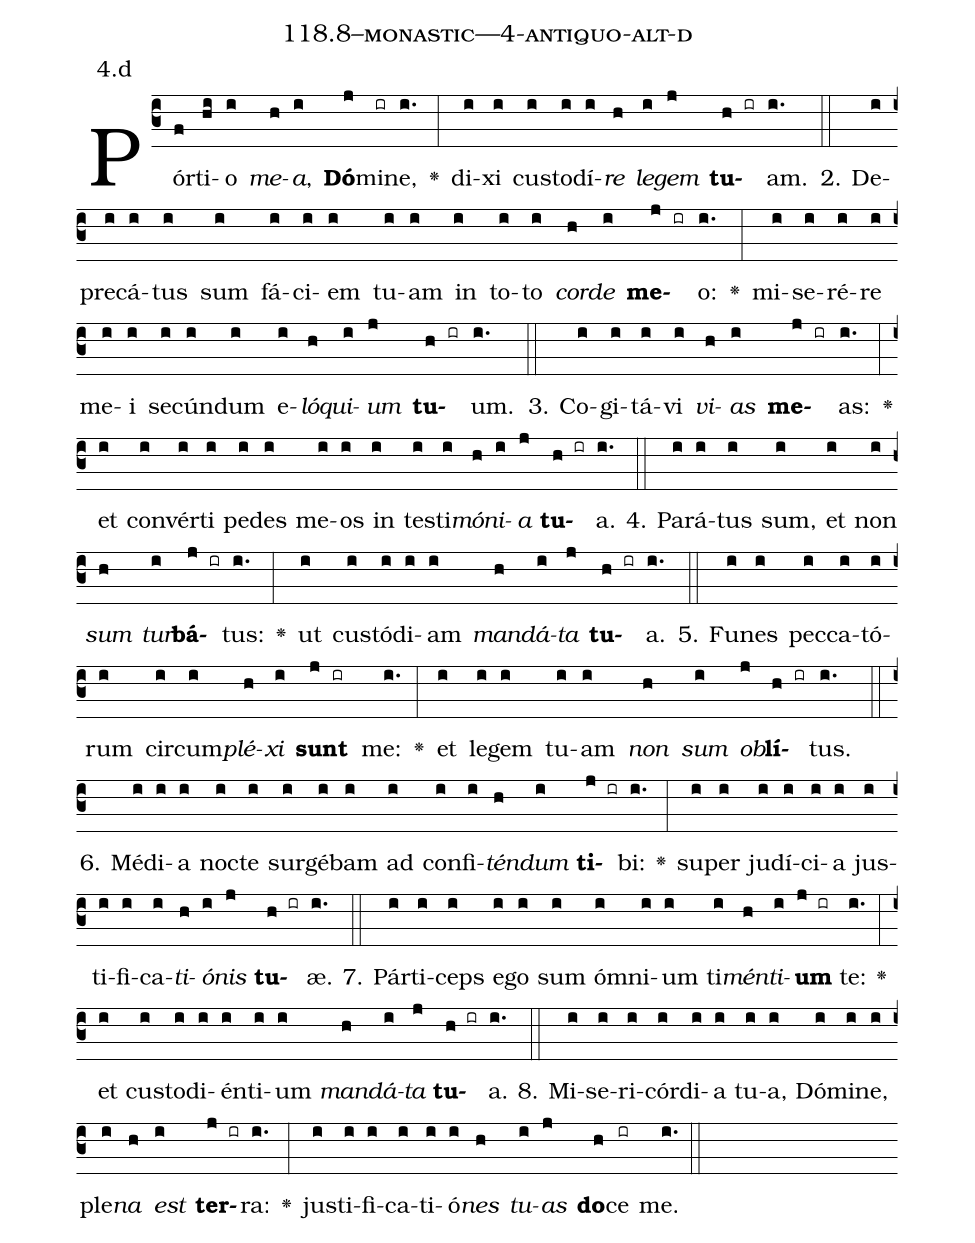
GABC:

name: 118.8--monastic---4-antiquo-alt-d;
annotation: 4.d;
%%
(c3)Pór(f)ti(hi)o(i) <i>me</i>(h)<i>a</i>,(i) <b>Dó</b>(j)mi(ir)ne,(i.) <v>\greheightstar</v>(:) di(i)xi(i) cus(i)to(i)dí(i)<i>re</i>(h) <i>le</i>(i)<i>gem</i>(j) <b>tu</b>(h ir)am.(i.) (::)
2. De(i)pre(i)cá(i)tus(i) sum(i) fá(i)ci(i)em(i) tu(i)am(i) in(i) to(i)to(i) <i>cor</i>(h)<i>de</i>(i) <b>me</b>(j ir)o:(i.) <v>\greheightstar</v>(:) mi(i)se(i)ré(i)re(i) me(i)i(i) se(i)cún(i)dum(i) e(i)<i>ló</i>(h)<i>qui</i>(i)<i>um</i>(j) <b>tu</b>(h ir)um.(i.) (::)
3. Co(i)gi(i)tá(i)vi(i) <i>vi</i>(h)<i>as</i>(i) <b>me</b>(j ir)as:(i.) <v>\greheightstar</v>(:) et(i) con(i)vér(i)ti(i) pe(i)des(i) me(i)os(i) in(i) tes(i)ti(i)<i>mó</i>(h)<i>ni</i>(i)<i>a</i>(j) <b>tu</b>(h ir)a.(i.) (::)
4. Pa(i)rá(i)tus(i) sum,(i) et(i) non(i) <i>sum</i>(h) <i>tur</i>(i)<b>bá</b>(j ir)tus:(i.) <v>\greheightstar</v>(:) ut(i) cus(i)tó(i)di(i)am(i) <i>man</i>(h)<i>dá</i>(i)<i>ta</i>(j) <b>tu</b>(h ir)a.(i.) (::)
5. Fu(i)nes(i) pec(i)ca(i)tó(i)rum(i) cir(i)cum(i)<i>plé</i>(h)<i>xi</i>(i) <b>sunt</b>(j ir) me:(i.) <v>\greheightstar</v>(:) et(i) le(i)gem(i) tu(i)am(i) <i>non</i>(h) <i>sum</i>(i) <i>ob</i>(j)<b>lí</b>(h ir)tus.(i.) (::)
6. Mé(i)di(i)a(i) noc(i)te(i) sur(i)gé(i)bam(i) ad(i) con(i)fi(i)<i>tén</i>(h)<i>dum</i>(i) <b>ti</b>(j ir)bi:(i.) <v>\greheightstar</v>(:) su(i)per(i) ju(i)dí(i)ci(i)a(i) jus(i)ti(i)fi(i)ca(i)<i>ti</i>(h)<i>ó</i>(i)<i>nis</i>(j) <b>tu</b>(h ir)æ.(i.) (::)
7. Pár(i)ti(i)ceps(i) e(i)go(i) sum(i) óm(i)ni(i)um(i) ti(i)<i>mén</i>(h)<i>ti</i>(i)<b>um</b>(j ir) te:(i.) <v>\greheightstar</v>(:) et(i) cus(i)to(i)di(i)én(i)ti(i)um(i) <i>man</i>(h)<i>dá</i>(i)<i>ta</i>(j) <b>tu</b>(h ir)a.(i.) (::)
8. Mi(i)se(i)ri(i)cór(i)di(i)a(i) tu(i)a,(i) Dó(i)mi(i)ne,(i) ple(i)<i>na</i>(h) <i>est</i>(i) <b>ter</b>(j ir)ra:(i.) <v>\greheightstar</v>(:) jus(i)ti(i)fi(i)ca(i)ti(i)ó(i)<i>nes</i>(h) <i>tu</i>(i)<i>as</i>(j) <b>do</b>(h)ce(ir) me.(i.) (::)
